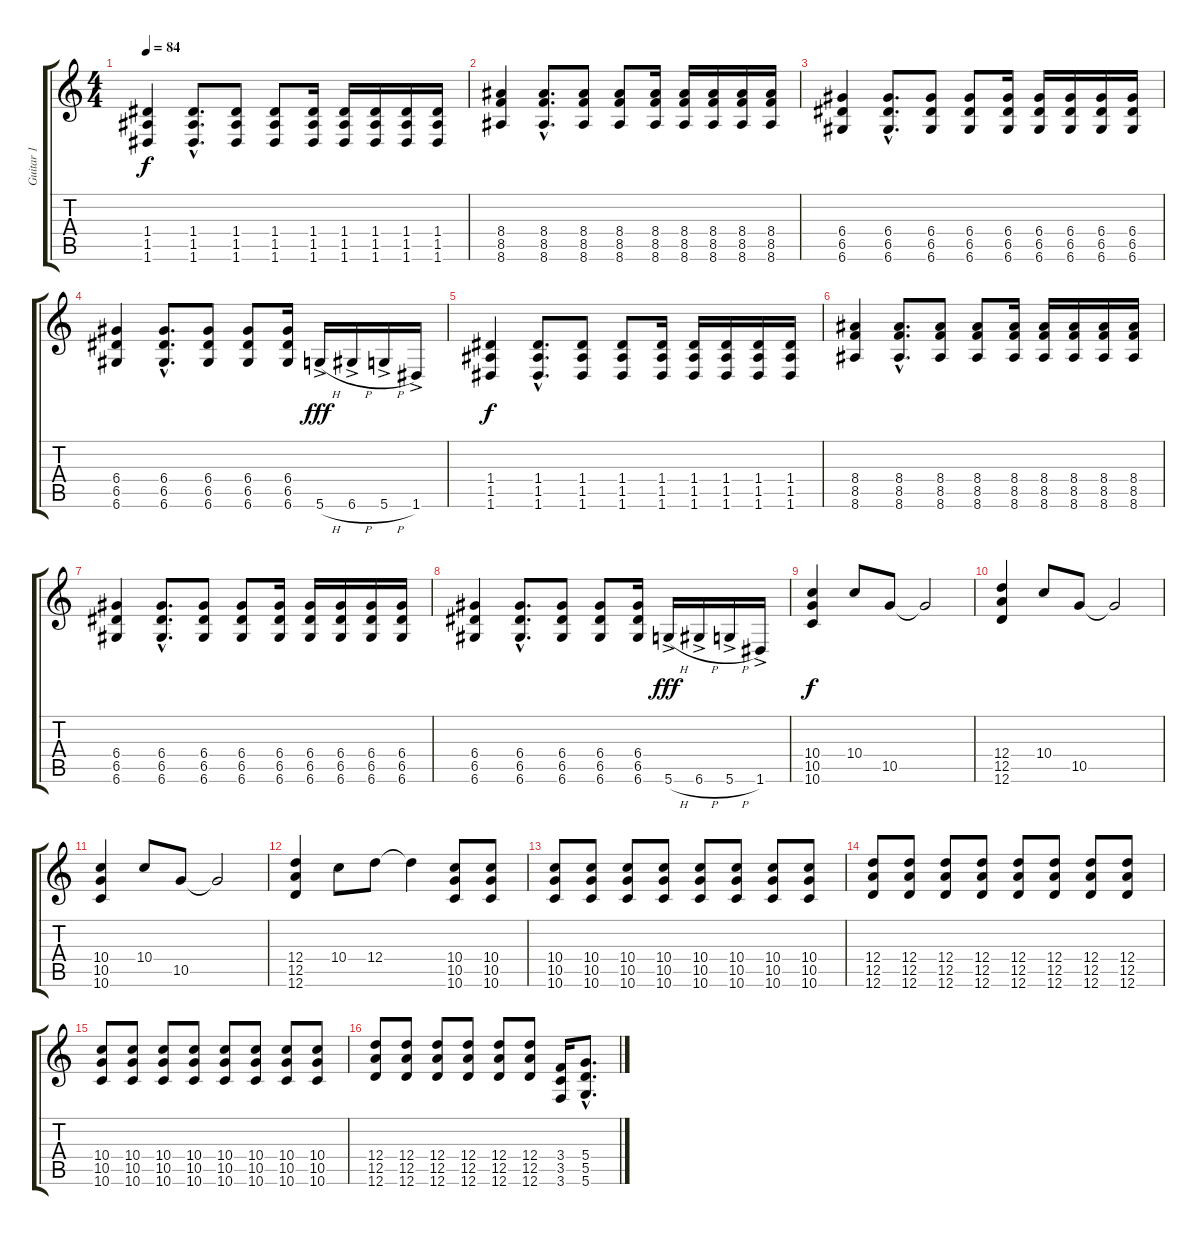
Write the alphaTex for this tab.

\track ("Guitar 1" "Guitar 1") {instrument overdrivenguitar}
\staff {score tabs}
\tuning (E4 B3 G3 D3 A2 D2) {hide}
\ts (4 4)
\tempo 84
\clef g2
\ks c
(1.4 1.5 1.6).4{dy f} (1.4{hac} 1.5{hac} 1.6{hac}).8{d} (1.4 1.5 1.6).8 (1.4 1.5 1.6).8 (1.4 1.5 1.6).16 (1.4 1.5 1.6).16 (1.4 1.5 1.6).16 (1.4 1.5 1.6).16 (1.4 1.5 1.6).16 |
(8.4 8.5 8.6).4 (8.4{hac} 8.5{hac} 8.6{hac}).8{d} (8.4 8.5 8.6).8 (8.4 8.5 8.6).8 (8.4 8.5 8.6).16 (8.4 8.5 8.6).16 (8.4 8.5 8.6).16 (8.4 8.5 8.6).16 (8.4 8.5 8.6).16 |
(6.4 6.5 6.6).4 (6.4{hac} 6.5{hac} 6.6{hac}).8{d} (6.4 6.5 6.6).8 (6.4 6.5 6.6).8 (6.4 6.5 6.6).16 (6.4 6.5 6.6).16 (6.4 6.5 6.6).16 (6.4 6.5 6.6).16 (6.4 6.5 6.6).16 |
(6.4 6.5 6.6).4 (6.4{hac} 6.5{hac} 6.6{hac}).8{d} (6.4 6.5 6.6).8 (6.4 6.5 6.6).8 (6.4 6.5 6.6).16 5.6{h ac}.16{dy fff} 6.6{h ac}.16 5.6{h ac}.16 1.6{ac}.16 |
(1.4 1.5 1.6).4{dy f} (1.4{hac} 1.5{hac} 1.6{hac}).8{d} (1.4 1.5 1.6).8 (1.4 1.5 1.6).8 (1.4 1.5 1.6).16 (1.4 1.5 1.6).16 (1.4 1.5 1.6).16 (1.4 1.5 1.6).16 (1.4 1.5 1.6).16 |
(8.4 8.5 8.6).4 (8.4{hac} 8.5{hac} 8.6{hac}).8{d} (8.4 8.5 8.6).8 (8.4 8.5 8.6).8 (8.4 8.5 8.6).16 (8.4 8.5 8.6).16 (8.4 8.5 8.6).16 (8.4 8.5 8.6).16 (8.4 8.5 8.6).16 |
(6.4 6.5 6.6).4 (6.4{hac} 6.5{hac} 6.6{hac}).8{d} (6.4 6.5 6.6).8 (6.4 6.5 6.6).8 (6.4 6.5 6.6).16 (6.4 6.5 6.6).16 (6.4 6.5 6.6).16 (6.4 6.5 6.6).16 (6.4 6.5 6.6).16 |
(6.4 6.5 6.6).4 (6.4{hac} 6.5{hac} 6.6{hac}).8{d} (6.4 6.5 6.6).8 (6.4 6.5 6.6).8 (6.4 6.5 6.6).16 5.6{h ac}.16{dy fff} 6.6{h ac}.16 5.6{h ac}.16 1.6{ac}.16 |
(10.4 10.5 10.6).4{dy f} 10.4.8 10.5.8 10.5{t}.2 |
(12.4 12.5 12.6).4 10.4.8 10.5.8 10.5{t}.2 |
(10.4 10.5 10.6).4 10.4.8 10.5.8 10.5{t}.2 |
(12.4 12.5 12.6).4 10.4.8 12.4.8 12.4{t}.4 (10.4 10.5 10.6).8 (10.4 10.5 10.6).8 |
(10.4 10.5 10.6).8 (10.4 10.5 10.6).8 (10.4 10.5 10.6).8 (10.4 10.5 10.6).8 (10.4 10.5 10.6).8 (10.4 10.5 10.6).8 (10.4 10.5 10.6).8 (10.4 10.5 10.6).8 |
(12.4 12.5 12.6).8 (12.4 12.5 12.6).8 (12.4 12.5 12.6).8 (12.4 12.5 12.6).8 (12.4 12.5 12.6).8 (12.4 12.5 12.6).8 (12.4 12.5 12.6).8 (12.4 12.5 12.6).8 |
(10.4 10.5 10.6).8 (10.4 10.5 10.6).8 (10.4 10.5 10.6).8 (10.4 10.5 10.6).8 (10.4 10.5 10.6).8 (10.4 10.5 10.6).8 (10.4 10.5 10.6).8 (10.4 10.5 10.6).8 |
(12.4 12.5 12.6).8 (12.4 12.5 12.6).8 (12.4 12.5 12.6).8 (12.4 12.5 12.6).8 (12.4 12.5 12.6).8 (12.4 12.5 12.6).8 (3.4 3.5 3.6).16 (5.4{hac} 5.5{hac} 5.6{hac}).8{d}
